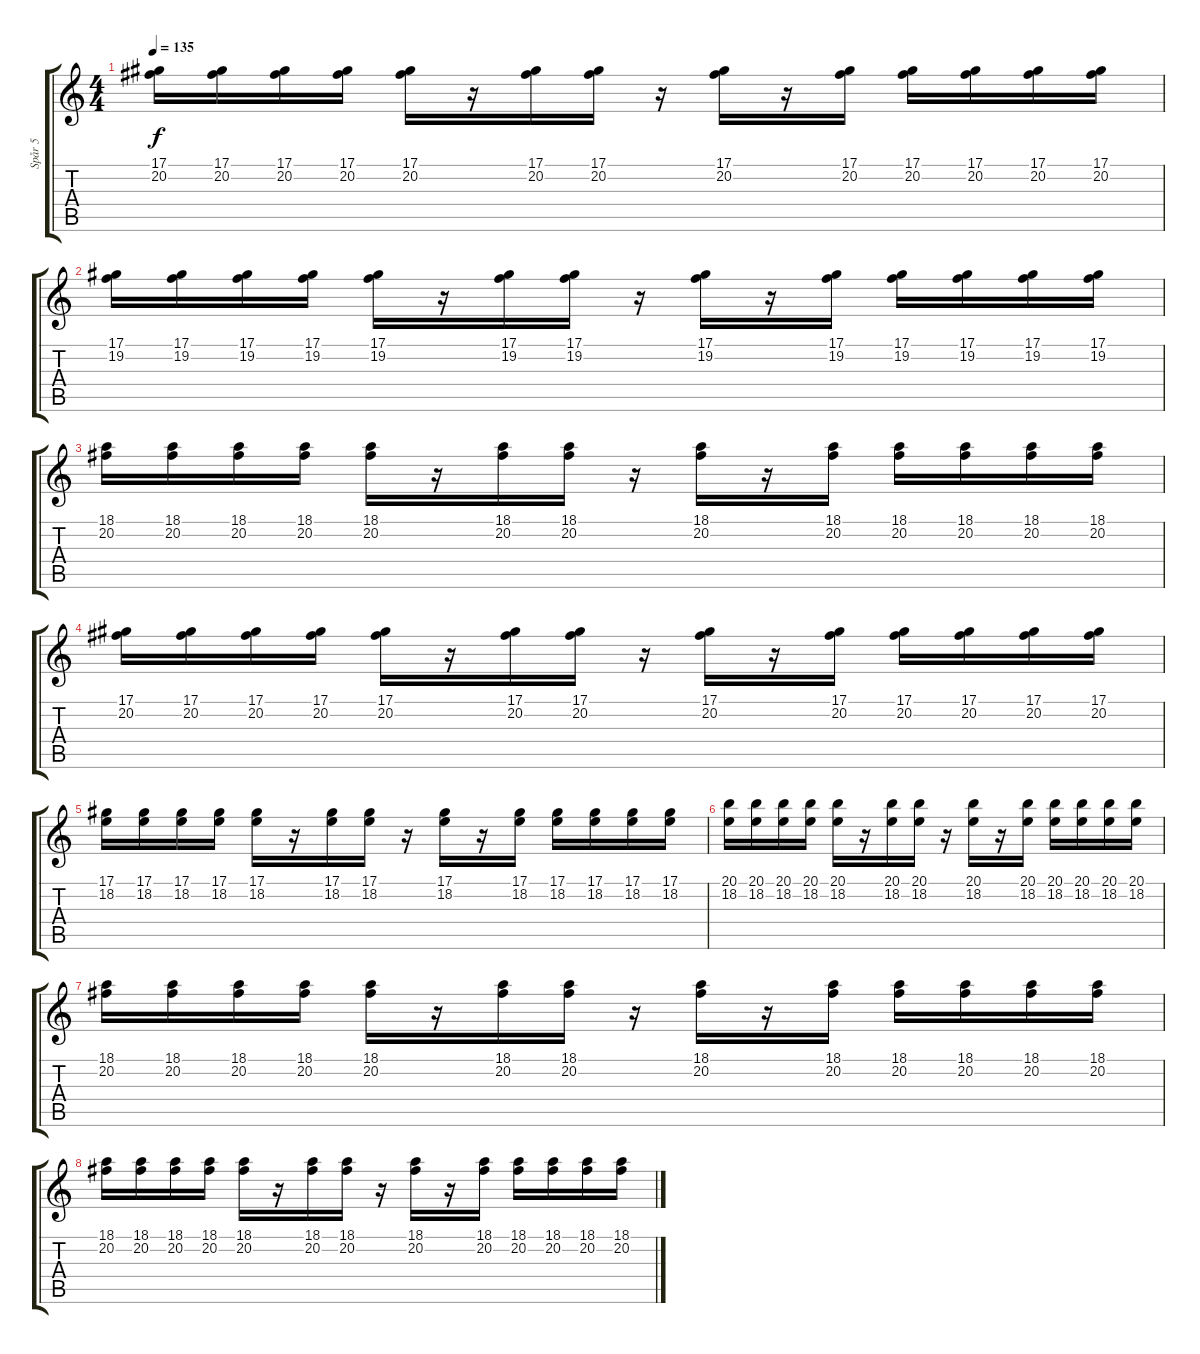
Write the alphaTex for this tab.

\track ("Spår 5" "Spår 5") {instrument fx5brightness}
\staff {score tabs}
\tuning (Eb4 Bb3 Gb3 Db3 Ab2 Db2) {hide}
\ts (4 4)
\tempo 135
\clef g2
\ks c
(17.1 20.2).16{dy f} (17.1 20.2).16 (17.1 20.2).16 (17.1 20.2).16 (17.1 20.2).16 r.16 (17.1 20.2).16 (17.1 20.2).16 r.16 (17.1 20.2).16 r.16 (17.1 20.2).16 (17.1 20.2).16 (17.1 20.2).16 (17.1 20.2).16 (17.1 20.2).16 |
(17.1 19.2).16 (17.1 19.2).16 (17.1 19.2).16 (17.1 19.2).16 (17.1 19.2).16 r.16 (17.1 19.2).16 (17.1 19.2).16 r.16 (17.1 19.2).16 r.16 (17.1 19.2).16 (17.1 19.2).16 (17.1 19.2).16 (17.1 19.2).16 (17.1 19.2).16 |
(18.1 20.2).16 (18.1 20.2).16 (18.1 20.2).16 (18.1 20.2).16 (18.1 20.2).16 r.16 (18.1 20.2).16 (18.1 20.2).16 r.16 (18.1 20.2).16 r.16 (18.1 20.2).16 (18.1 20.2).16 (18.1 20.2).16 (18.1 20.2).16 (18.1 20.2).16 |
(17.1 20.2).16 (17.1 20.2).16 (17.1 20.2).16 (17.1 20.2).16 (17.1 20.2).16 r.16 (17.1 20.2).16 (17.1 20.2).16 r.16 (17.1 20.2).16 r.16 (17.1 20.2).16 (17.1 20.2).16 (17.1 20.2).16 (17.1 20.2).16 (17.1 20.2).16 |
(17.1 18.2).16 (17.1 18.2).16 (17.1 18.2).16 (17.1 18.2).16 (17.1 18.2).16 r.16 (17.1 18.2).16 (17.1 18.2).16 r.16 (17.1 18.2).16 r.16 (17.1 18.2).16 (17.1 18.2).16 (17.1 18.2).16 (17.1 18.2).16 (17.1 18.2).16 |
(20.1 18.2).16 (20.1 18.2).16 (20.1 18.2).16 (20.1 18.2).16 (20.1 18.2).16 r.16 (20.1 18.2).16 (20.1 18.2).16 r.16 (20.1 18.2).16 r.16 (20.1 18.2).16 (20.1 18.2).16 (20.1 18.2).16 (20.1 18.2).16 (20.1 18.2).16 |
(18.1 20.2).16 (18.1 20.2).16 (18.1 20.2).16 (18.1 20.2).16 (18.1 20.2).16 r.16 (18.1 20.2).16 (18.1 20.2).16 r.16 (18.1 20.2).16 r.16 (18.1 20.2).16 (18.1 20.2).16 (18.1 20.2).16 (18.1 20.2).16 (18.1 20.2).16 |
(18.1 20.2).16 (18.1 20.2).16 (18.1 20.2).16 (18.1 20.2).16 (18.1 20.2).16 r.16 (18.1 20.2).16 (18.1 20.2).16 r.16 (18.1 20.2).16 r.16 (18.1 20.2).16 (18.1 20.2).16 (18.1 20.2).16 (18.1 20.2).16 (18.1 20.2).16
